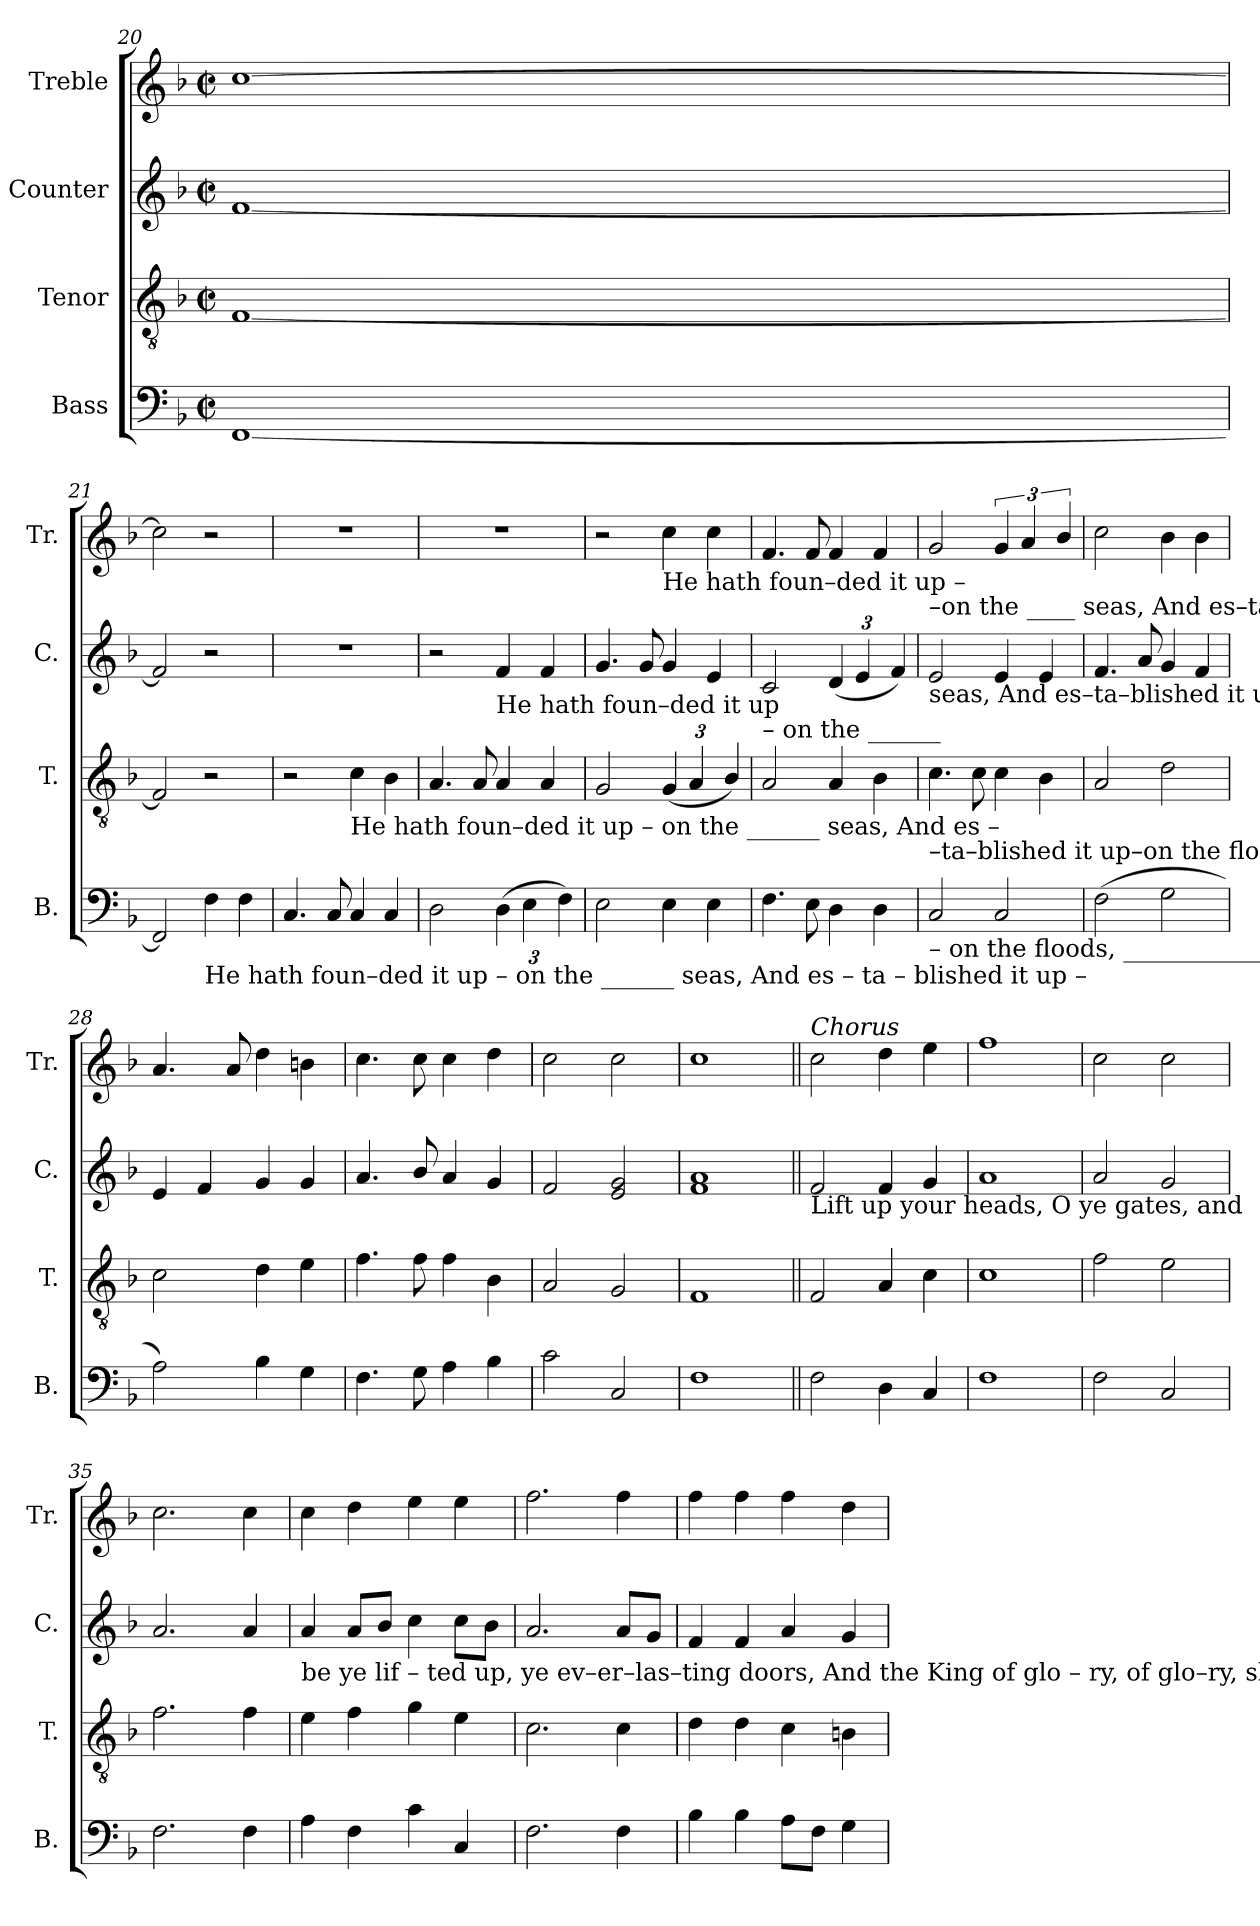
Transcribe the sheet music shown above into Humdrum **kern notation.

**kern	**kern	**kern	**kern
*part4	*part3	*part2	*part1
*staff4	*staff3	*staff2	*staff1
*I"Bass	*I"Tenor	*I"Counter	*I"Treble
*I'B.	*I'T.	*I'C.	*I'Tr.
*clefF4	*clefGv2	*clefG2	*clefG2
*k[b-]	*k[b-]	*k[b-]	*k[b-]
*M2/2	*M2/2	*M2/2	*M2/2
*met(c|)	*met(c|)	*met(c|)	*met(c|)
=20	=20	=20	=20
[1FF	[1F	[1f	[1cc
=21	=21	=21	=21
2FF/]	2F/]	2f/]	2cc\]
!LO:TX:b:t=He hath foun–ded it    up  – on            the ______   seas,       And   es – ta – blished it     up –	!	!	!
4F\	2r	2r	2r
4F\	.	.	.
=22	=22	=22	=22
4.C/	2r	1r	1r
8C/	.	.	.
!	!LO:TX:b:t=He  hath  foun–ded  it      up   –   on            the ______    seas,       And   es –	!	!
4C/	4c\	.	.
4C/	4B-\	.	.
=23	=23	=23	=23
2D\	4.A/	2r	1r
.	8A/	.	.
*Xbrackettup	*	*	*
!	!	!LO:TX:b:t=He    hath    foun–ded  it       up	!
(6D\	4A/	4f/	.
6E\	.	.	.
.	4A/	4f/	.
6F\)	.	.	.
=24	=24	=24	=24
2E\	2G/	4.g/	2r
.	.	8g/	.
*	*Xbrackettup	*	*
!	!	!	!LO:TX:b:t=He    hath      foun–ded it      up  –
4E\	(6G/	4g/	4cc\
.	6A/	.	.
4E\	.	4e/	4cc\
.	6B-/)	.	.
=25	=25	=25	=25
!	!	!LO:TX:b:t=–   on            the ______	!
4.F\	2A/	2c/	4.f/
8E\	.	.	8f/
*	*	*Xbrackettup	*
4D\	4A/	(6d/	4f/
.	.	6e/	.
4D\	4B-\	.	4f/
.	.	6f/)	.
!!LO:PB:g=z
=26	=26	=26	=26
!	!	!	!LO:TX:b:t=–on      the ____   seas,    And es–ta–blished it,  es–ta–blished it up –on   the  floods.
!	!	!LO:TX:b:t=seas,  And   es–ta–blished it  up – on the floods, es– ta–blished it upon  the   floods.	!
!	!LO:TX:b:t=–ta–blished it up–on       the          floods,     and  es – ta–blished it upon  the   floods.	!	!
!LO:TX:b:t=– on      the            floods, ____________          and  es – ta–blished it upon  the   floods.	!	!	!
2C/	4.c\	2e/	2g/
.	8c\	.	.
2C/	4c\	4e/	6g/
.	.	.	6a/
.	4B-\	4e/	.
.	.	.	6b-/
=27	=27	=27	=27
(2F\	2A/	4.f/	2cc\
.	.	8a/	.
2G\	2d\	4g/	4b-\
.	.	4f/	4b-\
=28	=28	=28	=28
2A\)	2c\	4e/	4.a/
.	.	4f/	.
.	.	.	8a/
4B-\	4d\	4g/	4dd\
4G\	4e\	4g/	4bn\
=29	=29	=29	=29
4.F\	4.f\	4.a/	4.cc\
8G\	8f\	8b-/	8cc\
4A\	4f\	4a/	4cc\
4B-\	4B-\	4g/	4dd\
=30	=30	=30	=30
2c\	2A/	2f/	2cc\
2C/	2G/	2e/ 2g/	2cc\
=31	=31	=31	=31
1F	1F	1f 1a	1cc
=32||	=32||	=32||	=32||
!	!	!	!LO:TX:a:i:t=Chorus
!	!	!LO:TX:b:t=Lift  up your heads, O    ye   gates,  and	!
2F\	2F/	2f/	2cc\
4D\	4A/	4f/	4dd\
4C/	4c\	4g/	4ee\
=33	=33	=33	=33
1F	1c	1a	1ff
=34	=34	=34	=34
2F\	2f\	2a/	2cc\
2C/	2e\	2g/	2cc\
=35	=35	=35	=35
2.F\	2.f\	2.a/	2.cc\
4F\	4f\	4a/	4cc\
!!LO:LB:g=z
=36	=36	=36	=36
!	!	!LO:TX:b:t=be     ye    lif – ted      up,         ye         ev–er–las–ting     doors,     And   the King of         glo  –   ry,   of     glo–ry, shall come in.	!
4A\	4e\	4a/	4cc\
4F\	4f\	8a/L	4dd\
.	.	8b-/J	.
4c\	4g\	4cc\	4ee\
4C/	4e\	8cc\L	4ee\
.	.	8b-\J	.
=37	=37	=37	=37
2.F\	2.c\	2.a/	2.ff\
4F\	4c\	8a/L	4ff\
.	.	8g/J	.
=38	=38	=38	=38
4B-\	4d\	4f/	4ff\
4B-\	4d\	4f/	4ff\
8A\L	4c\	4a/	4ff\
8F\J	.	.	.
4G\	4Bn\	4g/	4dd\
=	=	=	=
*-	*-	*-	*-
